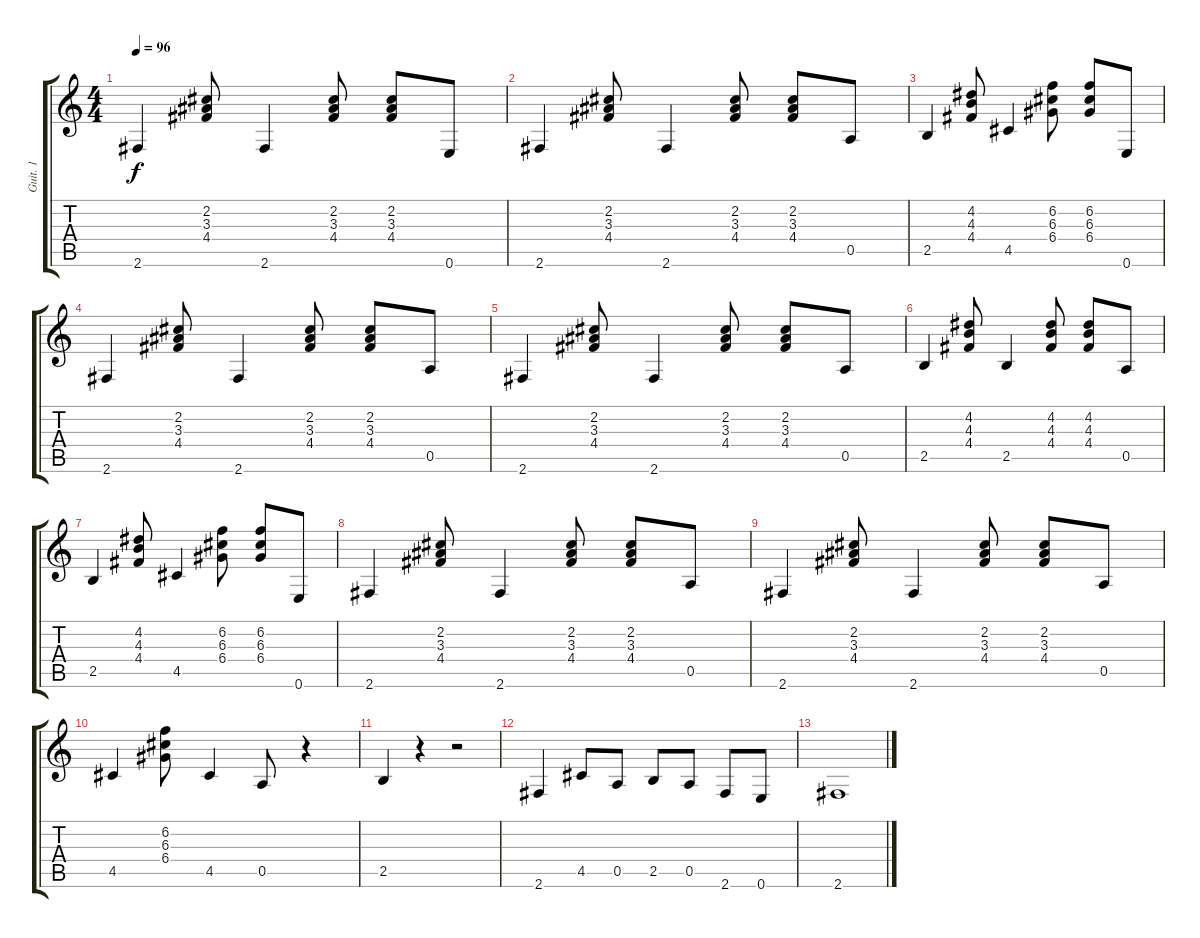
\track ("Guit. 1" "Guit. 1") {instrument electricguitarclean}
\staff {score tabs}
\tuning (E4 B3 G3 D3 A2 E2) {hide}
\ts (4 4)
\tempo 96
\clef g2
\ks c
2.6.4{dy f} (2.2 3.3 4.4).8 2.6.4 (2.2 3.3 4.4).8 (2.2 3.3 4.4).8 0.6.8 |
2.6.4 (2.2 3.3 4.4).8 2.6.4 (2.2 3.3 4.4).8 (2.2 3.3 4.4).8 0.5.8 |
2.5.4 (4.2 4.3 4.4).8 4.5.4 (6.2 6.3 6.4).8 (6.2 6.3 6.4).8 0.6.8 |
2.6.4 (2.2 3.3 4.4).8 2.6.4 (2.2 3.3 4.4).8 (2.2 3.3 4.4).8 0.5.8 |
2.6.4 (2.2 3.3 4.4).8 2.6.4 (2.2 3.3 4.4).8 (2.2 3.3 4.4).8 0.5.8 |
2.5.4 (4.2 4.3 4.4).8 2.5.4 (4.2 4.3 4.4).8 (4.2 4.3 4.4).8 0.5.8 |
2.5.4 (4.2 4.3 4.4).8 4.5.4 (6.2 6.3 6.4).8 (6.2 6.3 6.4).8 0.6.8 |
2.6.4 (2.2 3.3 4.4).8 2.6.4 (2.2 3.3 4.4).8 (2.2 3.3 4.4).8 0.5.8 |
2.6.4 (2.2 3.3 4.4).8 2.6.4 (2.2 3.3 4.4).8 (2.2 3.3 4.4).8 0.5.8 |
4.5.4 (6.2 6.3 6.4).8 4.5.4 0.5.8 r.4 |
2.5.4 r.4 r.2 |
2.6.4 4.5.8 0.5.8 2.5.8 0.5.8 2.6.8 0.6.8 |
2.6.1
